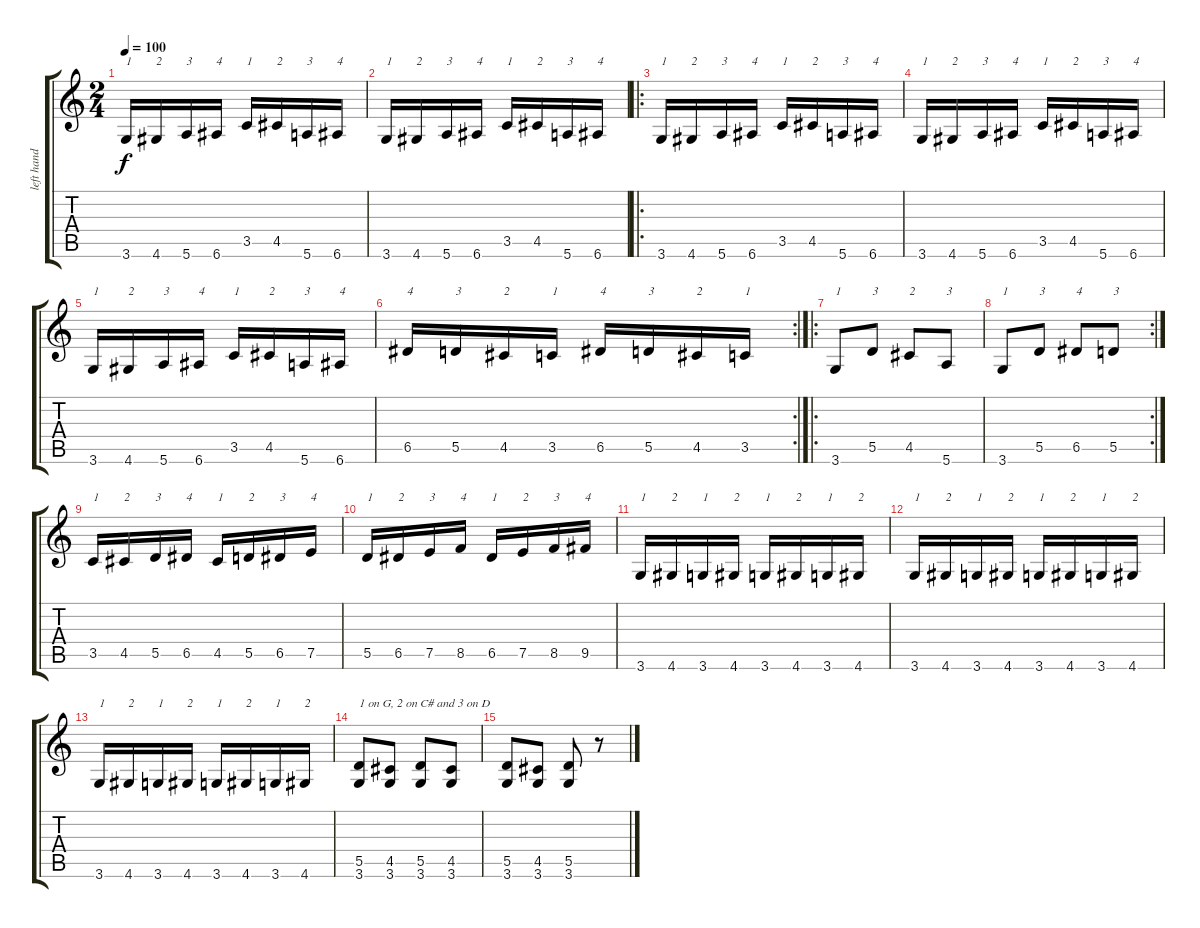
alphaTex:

\track ("left hand" "left hand") {instrument distortionguitar}
\staff {score tabs}
\tuning (E4 B3 G3 D3 A2 E2) {hide}
\ts (2 4)
\tempo 100
\clef g2
\ks c
3.6.16{txt "1" dy f instrument distortionguitar} 4.6.16{txt "2"} 5.6.16{txt "3"} 6.6.16{txt "4"} 3.5.16{txt "1"} 4.5.16{txt "2"} 5.6.16{txt "3"} 6.6.16{txt "4"} |
3.6.16{txt "1"} 4.6.16{txt "2"} 5.6.16{txt "3"} 6.6.16{txt "4"} 3.5.16{txt "1"} 4.5.16{txt "2"} 5.6.16{txt "3"} 6.6.16{txt "4"} |
\ro
3.6.16{txt "1"} 4.6.16{txt "2"} 5.6.16{txt "3"} 6.6.16{txt "4"} 3.5.16{txt "1"} 4.5.16{txt "2"} 5.6.16{txt "3"} 6.6.16{txt "4"} |
3.6.16{txt "1"} 4.6.16{txt "2"} 5.6.16{txt "3"} 6.6.16{txt "4"} 3.5.16{txt "1"} 4.5.16{txt "2"} 5.6.16{txt "3"} 6.6.16{txt "4"} |
3.6.16{txt "1"} 4.6.16{txt "2"} 5.6.16{txt "3"} 6.6.16{txt "4"} 3.5.16{txt "1"} 4.5.16{txt "2"} 5.6.16{txt "3"} 6.6.16{txt "4"} |
\rc 2
6.5.16{txt "4"} 5.5.16{txt "3"} 4.5.16{txt "2"} 3.5.16{txt "1"} 6.5.16{txt "4"} 5.5.16{txt "3"} 4.5.16{txt "2"} 3.5.16{txt "1"} |
\ro
3.6.8{txt "1"} 5.5.8{txt "3"} 4.5.8{txt "2"} 5.6.8{txt "3"} |
\rc 2
3.6.8{txt "1"} 5.5.8{txt "3"} 6.5.8{txt "4"} 5.5.8{txt "3"} |
3.5.16{txt "1"} 4.5.16{txt "2"} 5.5.16{txt "3"} 6.5.16{txt "4"} 4.5.16{txt "1"} 5.5.16{txt "2"} 6.5.16{txt "3"} 7.5.16{txt "4"} |
5.5.16{txt "1"} 6.5.16{txt "2"} 7.5.16{txt "3"} 8.5.16{txt "4"} 6.5.16{txt "1"} 7.5.16{txt "2"} 8.5.16{txt "3"} 9.5.16{txt "4"} |
3.6.16{txt "1"} 4.6.16{txt "2"} 3.6.16{txt "1"} 4.6.16{txt "2"} 3.6.16{txt "1"} 4.6.16{txt "2"} 3.6.16{txt "1"} 4.6.16{txt "2"} |
3.6.16{txt "1"} 4.6.16{txt "2"} 3.6.16{txt "1"} 4.6.16{txt "2"} 3.6.16{txt "1"} 4.6.16{txt "2"} 3.6.16{txt "1"} 4.6.16{txt "2"} |
3.6.16{txt "1"} 4.6.16{txt "2"} 3.6.16{txt "1"} 4.6.16{txt "2"} 3.6.16{txt "1"} 4.6.16{txt "2"} 3.6.16{txt "1"} 4.6.16{txt "2"} |
(5.5 3.6).8{txt "1 on G, 2 on C# and 3 on D"} (4.5 3.6).8 (5.5 3.6).8 (4.5 3.6).8 |
(5.5 3.6).8 (4.5 3.6).8 (5.5 3.6).8 r.8
